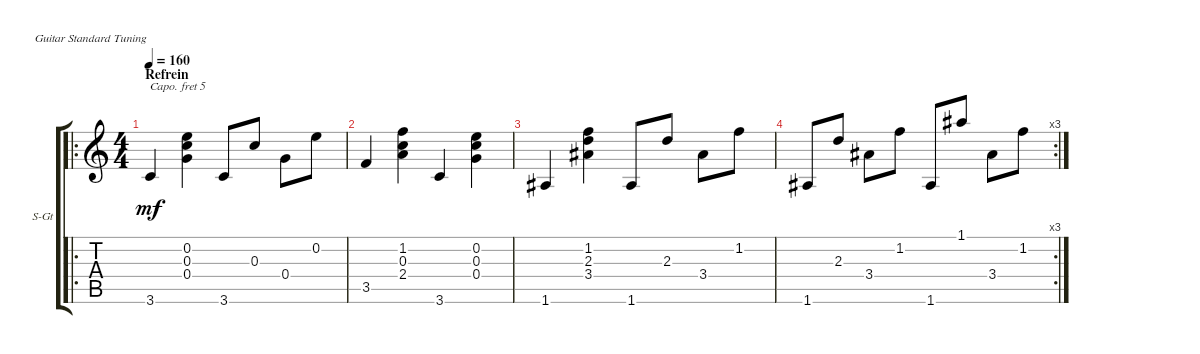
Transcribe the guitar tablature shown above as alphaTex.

\defaultSystemsLayout 4
\bracketExtendMode groupsimilarinstruments
\firstSystemTrackNameOrientation horizontal
\otherSystemsTrackNameOrientation horizontal
\track ("Picking" "S-Gt") {instrument acousticguitarsteel}
\staff {score tabs}
\capo 5
\tuning (E4 B3 G3 D3 A2 E2)
\ro
\ts (4 4)
\section ("" "Refrein")
\tempo 160
\clef g2
\ks c
3.6.4{dy mf} (0.4 0.3 0.2).4 3.6.8 0.3.8 0.4.8 0.2.8 |
3.5.4 (2.4 0.3 1.2).4 3.6.4 (0.4 0.3 0.2).4 |
1.6.4 (3.4 2.3 1.2).4 1.6.8 2.3.8 3.4.8 1.2.8 |
\rc 3
1.6.8 2.3.8 3.4.8 1.2.8 1.6.8 1.1.8 3.4.8 1.2.8
